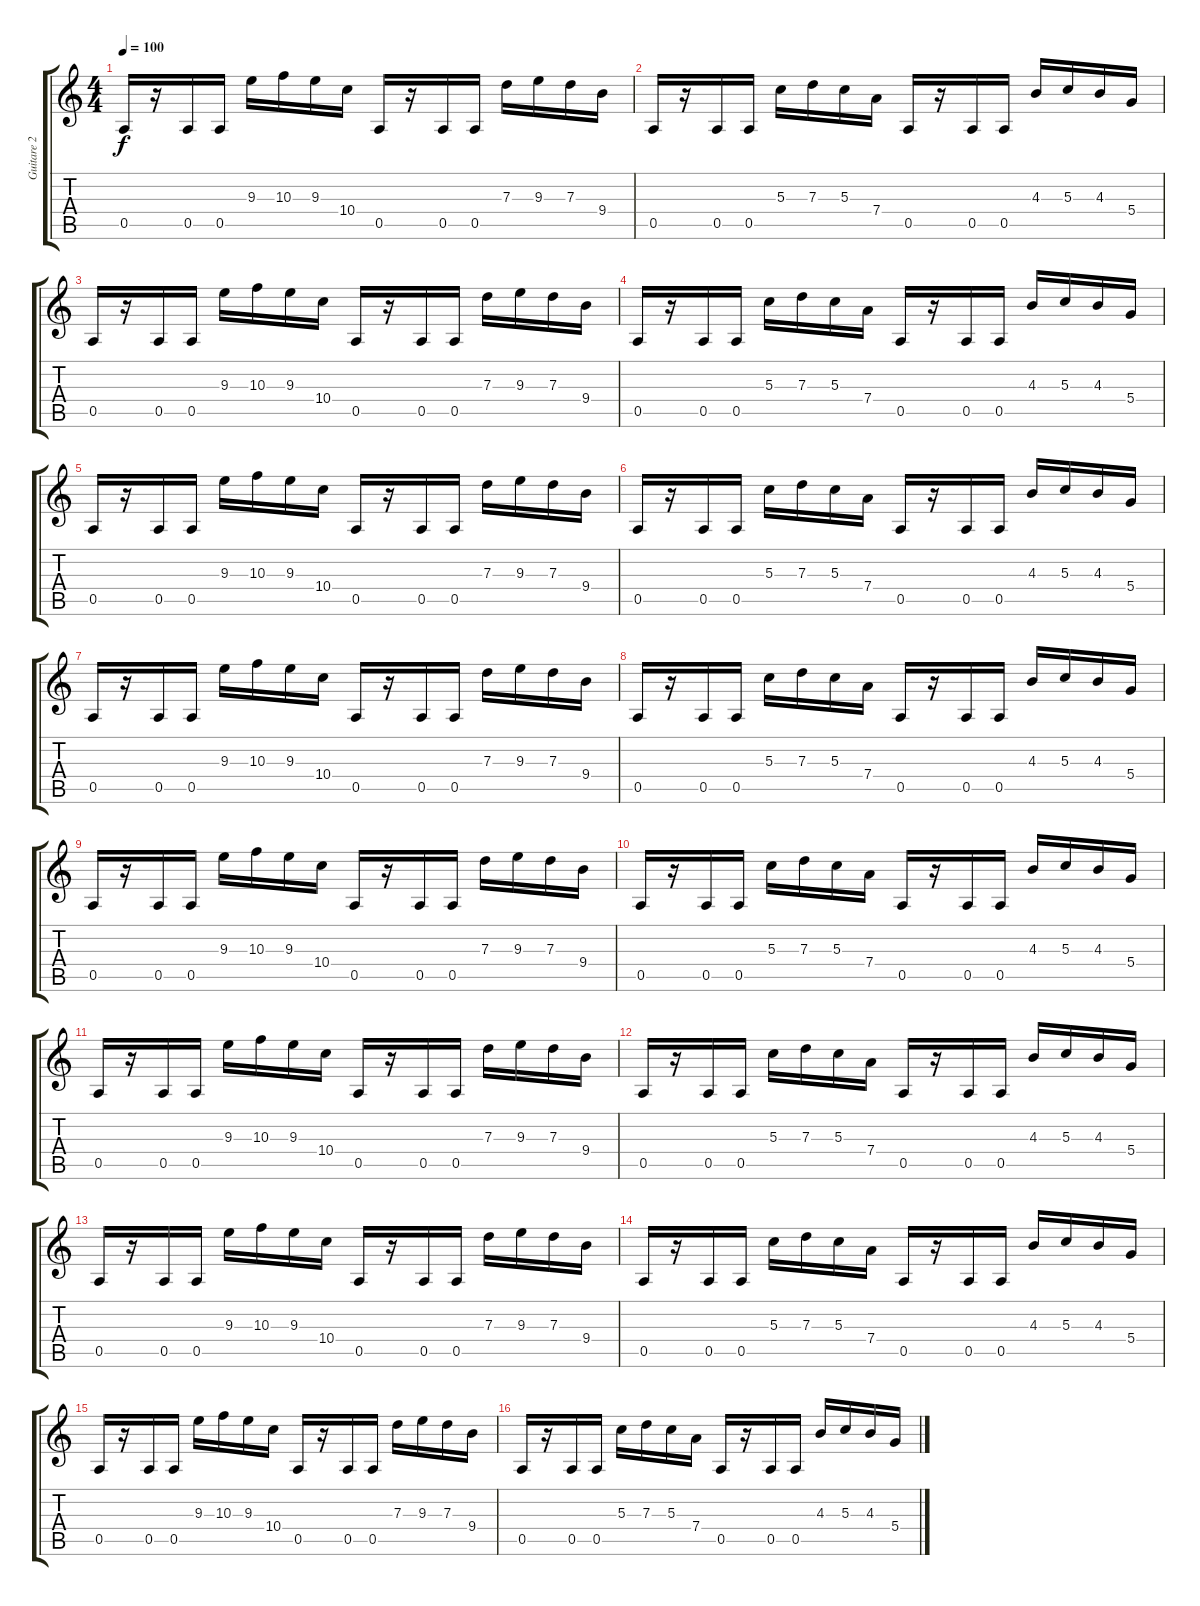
\track ("Guitare 2" "Guitare 2") {instrument distortionguitar}
\staff {score tabs}
\tuning (E4 B3 G3 D3 A2 E2) {hide}
\ts (4 4)
\tempo 100
\clef g2
\ks c
0.5.16{dy f} r.16 0.5.16 0.5.16 9.3.16 10.3.16 9.3.16 10.4.16 0.5.16 r.16 0.5.16 0.5.16 7.3.16 9.3.16 7.3.16 9.4.16 |
0.5.16 r.16 0.5.16 0.5.16 5.3.16 7.3.16 5.3.16 7.4.16 0.5.16 r.16 0.5.16 0.5.16 4.3.16 5.3.16 4.3.16 5.4.16 |
0.5.16 r.16 0.5.16 0.5.16 9.3.16 10.3.16 9.3.16 10.4.16 0.5.16 r.16 0.5.16 0.5.16 7.3.16 9.3.16 7.3.16 9.4.16 |
0.5.16 r.16 0.5.16 0.5.16 5.3.16 7.3.16 5.3.16 7.4.16 0.5.16 r.16 0.5.16 0.5.16 4.3.16 5.3.16 4.3.16 5.4.16 |
0.5.16 r.16 0.5.16 0.5.16 9.3.16 10.3.16 9.3.16 10.4.16 0.5.16 r.16 0.5.16 0.5.16 7.3.16 9.3.16 7.3.16 9.4.16 |
0.5.16 r.16 0.5.16 0.5.16 5.3.16 7.3.16 5.3.16 7.4.16 0.5.16 r.16 0.5.16 0.5.16 4.3.16 5.3.16 4.3.16 5.4.16 |
0.5.16 r.16 0.5.16 0.5.16 9.3.16 10.3.16 9.3.16 10.4.16 0.5.16 r.16 0.5.16 0.5.16 7.3.16 9.3.16 7.3.16 9.4.16 |
0.5.16 r.16 0.5.16 0.5.16 5.3.16 7.3.16 5.3.16 7.4.16 0.5.16 r.16 0.5.16 0.5.16 4.3.16 5.3.16 4.3.16 5.4.16 |
0.5.16 r.16 0.5.16 0.5.16 9.3.16 10.3.16 9.3.16 10.4.16 0.5.16 r.16 0.5.16 0.5.16 7.3.16 9.3.16 7.3.16 9.4.16 |
0.5.16 r.16 0.5.16 0.5.16 5.3.16 7.3.16 5.3.16 7.4.16 0.5.16 r.16 0.5.16 0.5.16 4.3.16 5.3.16 4.3.16 5.4.16 |
0.5.16 r.16 0.5.16 0.5.16 9.3.16 10.3.16 9.3.16 10.4.16 0.5.16 r.16 0.5.16 0.5.16 7.3.16 9.3.16 7.3.16 9.4.16 |
0.5.16 r.16 0.5.16 0.5.16 5.3.16 7.3.16 5.3.16 7.4.16 0.5.16 r.16 0.5.16 0.5.16 4.3.16 5.3.16 4.3.16 5.4.16 |
0.5.16 r.16 0.5.16 0.5.16 9.3.16 10.3.16 9.3.16 10.4.16 0.5.16 r.16 0.5.16 0.5.16 7.3.16 9.3.16 7.3.16 9.4.16 |
0.5.16 r.16 0.5.16 0.5.16 5.3.16 7.3.16 5.3.16 7.4.16 0.5.16 r.16 0.5.16 0.5.16 4.3.16 5.3.16 4.3.16 5.4.16 |
0.5.16 r.16 0.5.16 0.5.16 9.3.16 10.3.16 9.3.16 10.4.16 0.5.16 r.16 0.5.16 0.5.16 7.3.16 9.3.16 7.3.16 9.4.16 |
0.5.16 r.16 0.5.16 0.5.16 5.3.16 7.3.16 5.3.16 7.4.16 0.5.16 r.16 0.5.16 0.5.16 4.3.16 5.3.16 4.3.16 5.4.16
